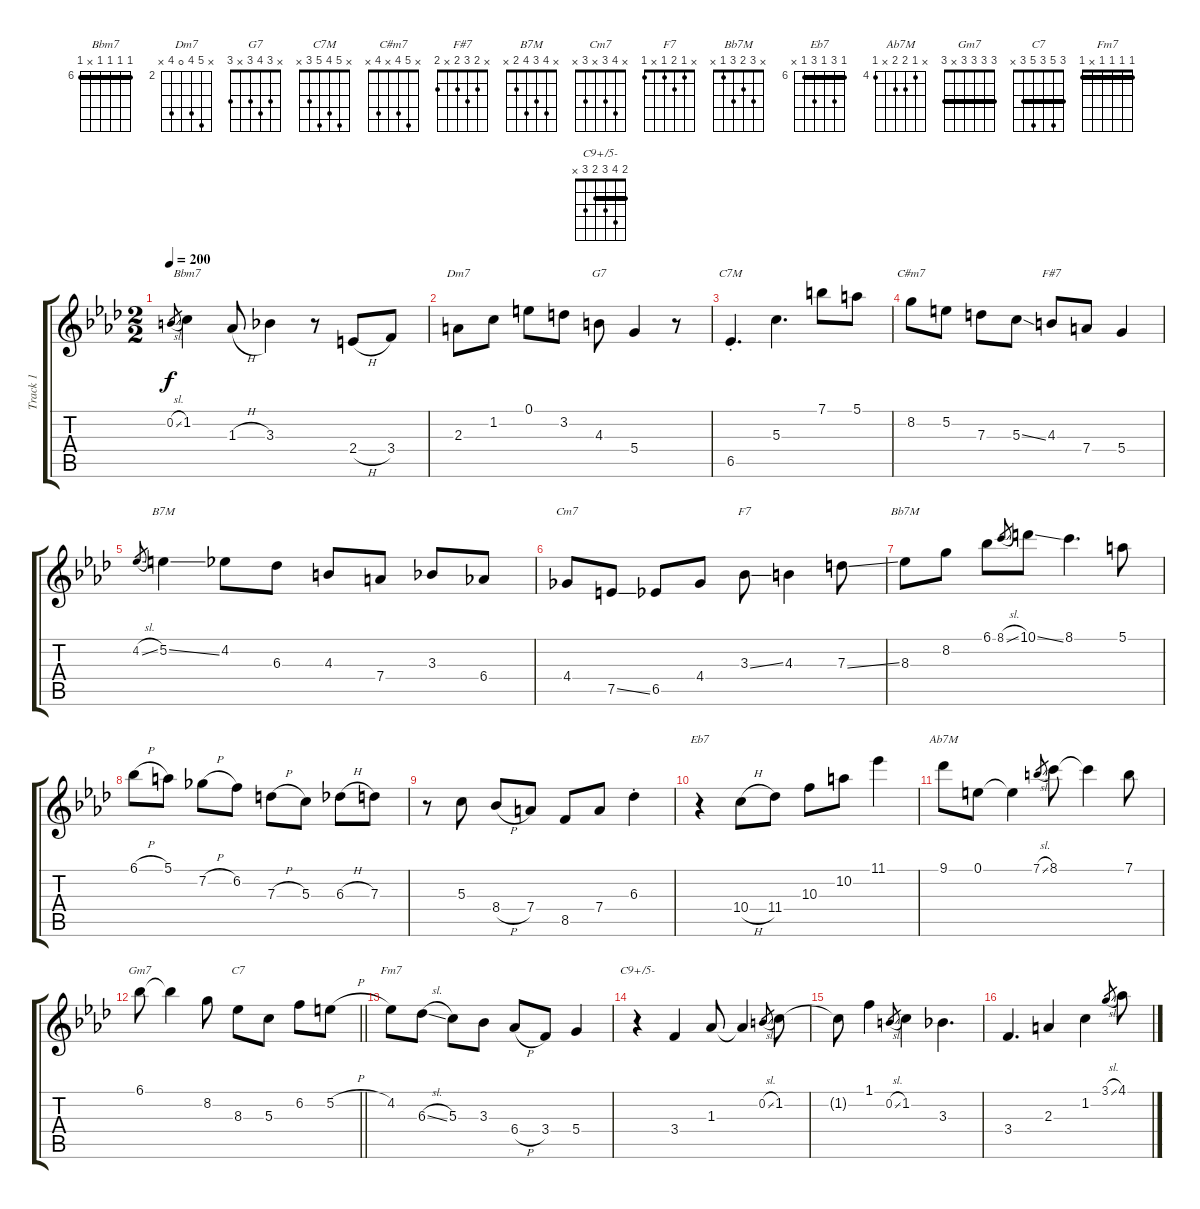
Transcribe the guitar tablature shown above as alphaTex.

\track ("Track 1" "Track 1") {instrument electricguitarjazz}
\staff {score tabs}
\tuning (E4 B3 G3 D3 A2 E2) {hide}
\chord ("Bbm7" 6 6 6 6 x 6) {firstfret 6 barre 6}
\chord ("Dm7" x 6 5 0 5 x) {firstfret 2}
\chord ("G7" x 3 4 3 x 3)
\chord ("C7M" x 5 4 5 3 x)
\chord ("C#m7" x 5 4 x 4 x)
\chord ("F#7" x 2 3 2 x 2)
\chord ("B7M" x 4 3 4 2 x)
\chord ("Cm7" x 4 3 x 3 x)
\chord ("F7" x 1 2 1 x 1)
\chord ("Bb7M" x 3 2 3 1 x)
\chord ("Eb7" 6 8 6 8 6 x) {firstfret 6 barre 6}
\chord ("Ab7M" x 4 5 5 x 4) {firstfret 4}
\chord ("Gm7" 3 3 3 3 x 3) {barre 3}
\chord ("C7" 3 5 3 5 3 x) {barre 3}
\chord ("Fm7" 1 1 1 1 x 1) {barre 1}
\chord ("C9+/5-" 2 4 3 2 3 x) {barre 2}
\ts (2 2)
\tempo 200
\clef g2
\ks ab
0.2{sl}.8{gr dy f} 1.2.4{ch "Bbm7"} 1.3{h}.8 3.3.4 r.8 2.4{h}.8 3.4.8 |
2.3.8{ch "Dm7"} 1.2.8 0.1.8 3.2.8 4.3.8{ch "G7"} 5.4.4 r.8 |
6.5{st}.4{d ch "C7M"} 5.3.4{d} 7.1.8 5.1.8 |
8.2.8{ch "C#m7"} 5.2.8 7.3.8 5.3{ss}.8 4.3.8{ch "F#7"} 7.4.8 5.4.4 |
4.2{sl}.8{gr} 5.2{ss}.4{ch "B7M"} 4.2.8 6.3.8 4.3.8 7.4.8 3.3.8 6.4.8 |
4.4.8{ch "Cm7"} 7.5{ss}.8 6.5.8 4.4.8 3.3{ss}.8{ch "F7"} 4.3.4 7.3{ss}.8 |
8.3.8{ch "Bb7M"} 8.2.8 6.1.8 8.1{sl}.8{gr} 10.1{ss}.8 8.1.4{d} 5.1.8 |
6.1{h}.8 5.1.8 7.2{h}.8 6.2.8 7.3{h}.8 5.3.8 6.3{h}.8 7.3.8 |
r.8 5.3.8 8.4{h}.8 7.4.8 8.5.8 7.4.8 6.3{st}.4 |
r.4{ch "Eb7"} 10.4{h}.8 11.4.8 10.3.8 10.2.8 11.1.4 |
9.1.8{ch "Ab7M"} 0.1.8 0.1{t}.4 7.1{sl}.8{gr} 8.1.8 8.1{t}.4 7.1.8 |
\barLineRight lightlight
6.1.8{ch "Gm7"} 6.1{t}.4 8.2.8 8.3.8{ch "C7"} 5.3.8 6.2.8 5.2{h}.8 |
4.2.8{ch "Fm7"} 6.3{sl}.8 5.3.8 3.3.8 6.4{h}.8 3.4.8 5.4.4 |
r.4{ch "C9+/5-"} 3.4.4 1.3.8 1.3{t}.4 0.2{sl}.8{gr} 1.2.8 |
1.2{t}.8 1.1.4 0.2{sl}.8{gr} 1.2.4 3.3.4{d} |
3.4.4{d} 2.3.4 1.2.4 3.1{sl}.8{gr} 4.1.8
